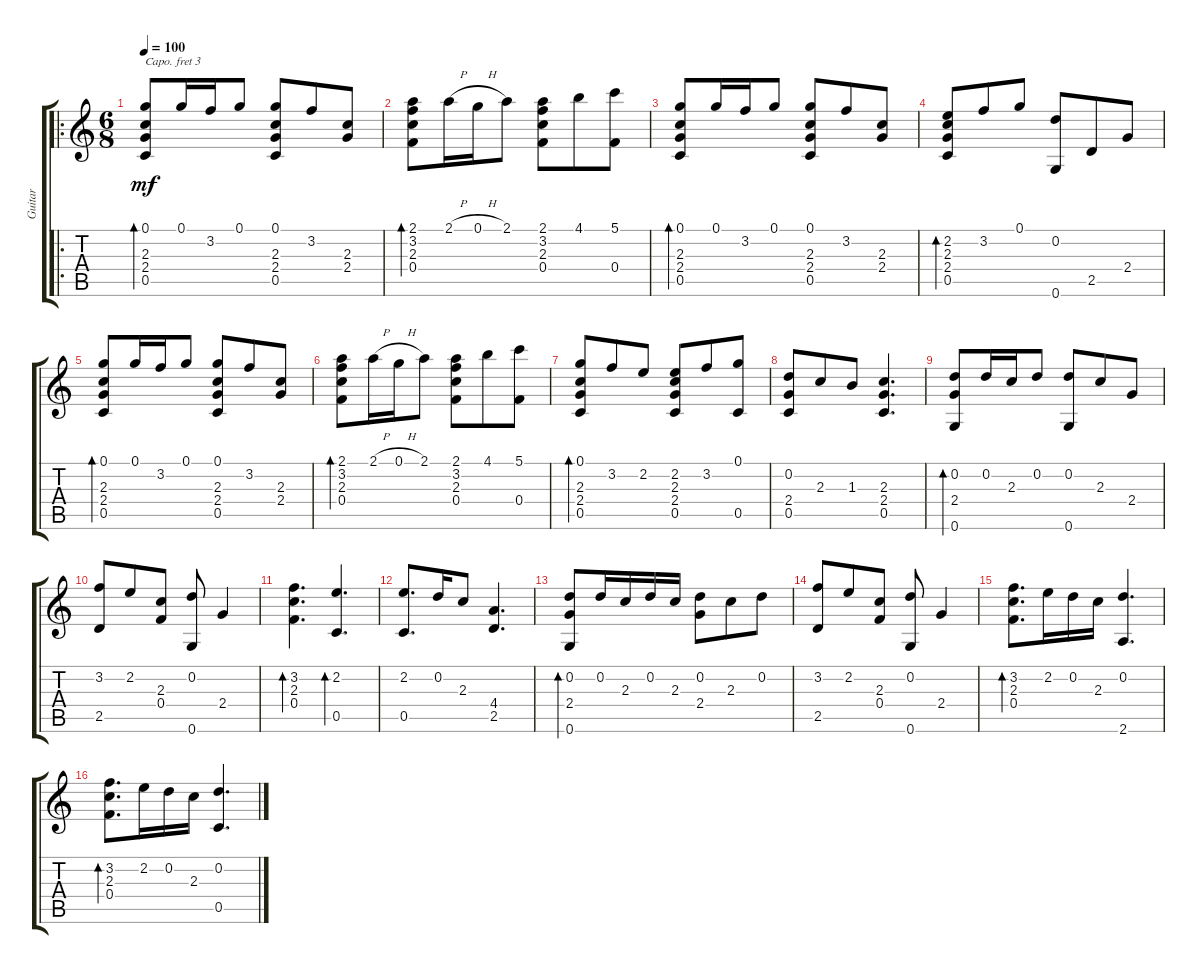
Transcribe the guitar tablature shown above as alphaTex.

\track ("Guitar" "Guitar") {instrument acousticguitarnylon}
\staff {score tabs}
\capo 3
\tuning (E4 B3 G3 D3 A2 E2) {hide}
\ro
\ts (6 8)
\tempo 100
\clef g2
\ks c
(0.1 2.3 2.4 0.5).8{bd 60 dy mf instrument acousticguitarnylon} 0.1.16 3.2.16 0.1.8 (0.1 2.3 2.4 0.5).8 3.2.8 (2.3 2.4).8 |
(2.1 3.2 2.3 0.4).8{bd 60} 2.1{h}.16 0.1{h}.16 2.1.8 (2.1 3.2 2.3 0.4).8 4.1.8 (5.1 0.4).8 |
(0.1 2.3 2.4 0.5).8{bd 60} 0.1.16 3.2.16 0.1.8 (0.1 2.3 2.4 0.5).8 3.2.8 (2.3 2.4).8 |
(2.2 2.3 2.4 0.5).8{bd 60} 3.2.8 0.1.8 (0.2 0.6).8 2.5.8 2.4.8 |
(0.1 2.3 2.4 0.5).8{bd 60} 0.1.16 3.2.16 0.1.8 (0.1 2.3 2.4 0.5).8 3.2.8 (2.3 2.4).8 |
(2.1 3.2 2.3 0.4).8{bd 60} 2.1{h}.16 0.1{h}.16 2.1.8 (2.1 3.2 2.3 0.4).8 4.1.8 (5.1 0.4).8 |
(0.1 2.3 2.4 0.5).8{bd 60} 3.2.8 2.2.8 (2.2 2.3 2.4 0.5).8 3.2.8 (0.1 0.5).8 |
(0.2 2.4 0.5).8 2.3.8 1.3.8 (2.3 2.4 0.5).4{d} |
(0.2 2.4 0.6).8{bd 60} 0.2.16 2.3.16 0.2.8 (0.2 0.6).8 2.3.8 2.4.8 |
(3.2 2.5).8 2.2.8 (2.3 0.4).8 (0.2 0.6).8 2.4.4 |
(3.2 2.3 0.4).4{d bd 60} (2.2 0.5).4{d bd 60} |
(2.2 0.5).8{d} 0.2.16 2.3.8 (4.4 2.5).4{d} |
(0.2 2.4 0.6).8{bd 60} 0.2.16 2.3.16 0.2.16 2.3.16 (0.2 2.4).8 2.3.8 0.2.8 |
(3.2 2.5).8 2.2.8 (2.3 0.4).8 (0.2 0.6).8 2.4.4 |
(3.2 2.3 0.4).8{d bd 60} 2.2.16 0.2.16 2.3.16 (0.2 2.6).4{d} |
(3.2 2.3 0.4).8{d bd 60} 2.2.16 0.2.16 2.3.16 (0.2 0.5).4{d}
